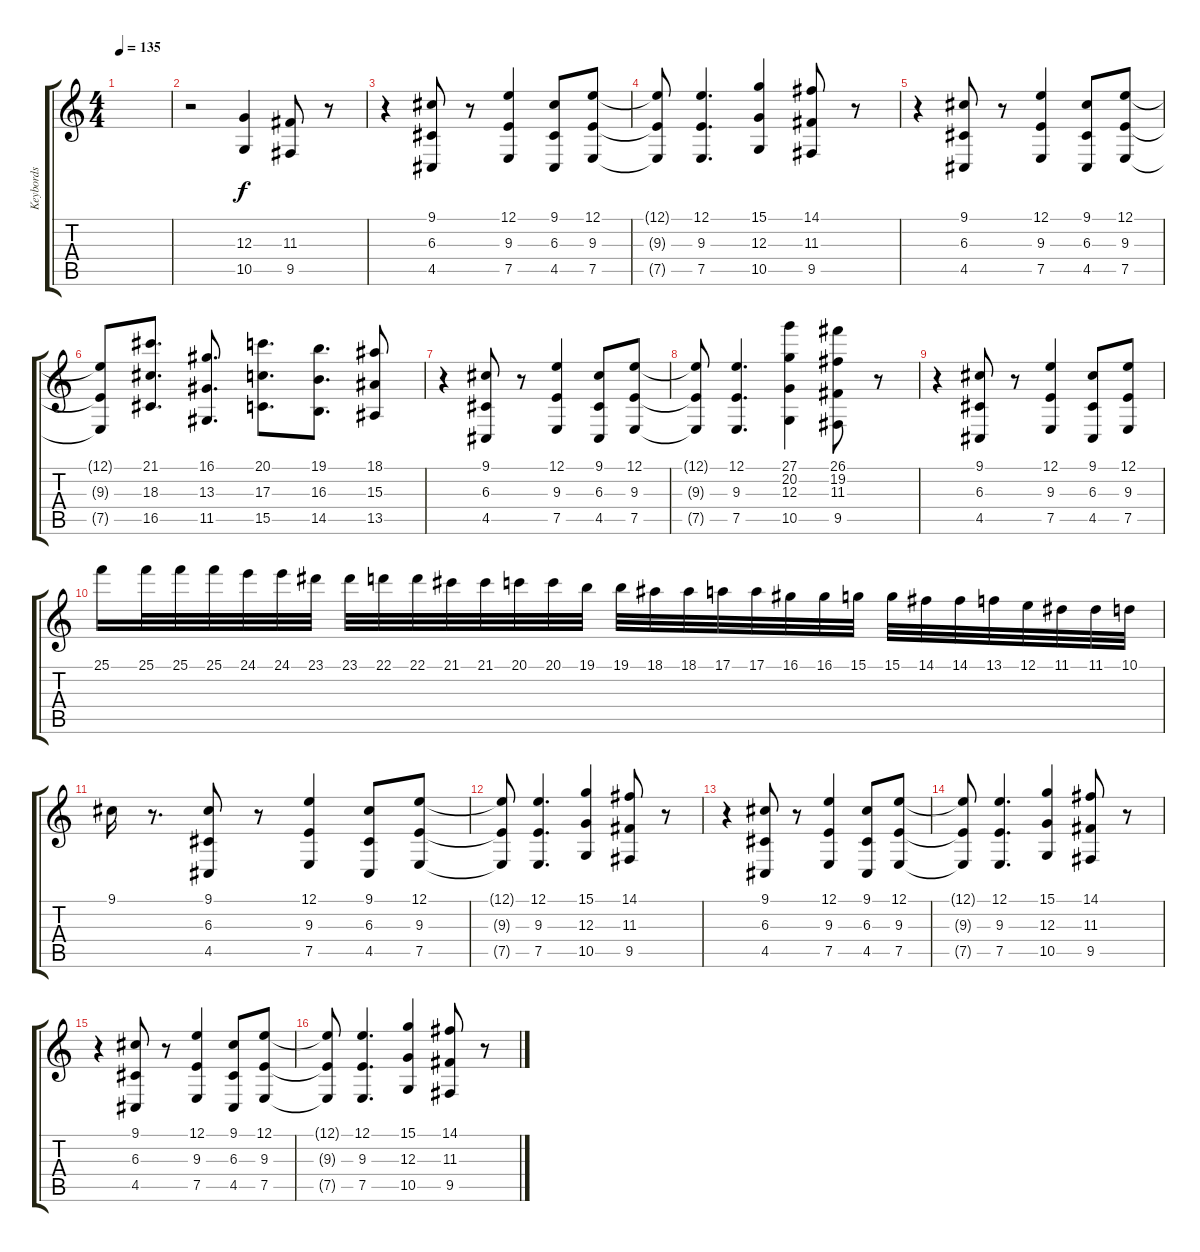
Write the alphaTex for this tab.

\track ("Keybords" "Keybords") {instrument stringensemble1}
\staff {score tabs}
\tuning (E4 B3 G3 D3 A2 E2) {hide}
\ts (4 4)
\tempo 135
\clef g2
\ks c
|
r.2 (12.3 10.5).4 (11.3 9.5).8 r.8 |
r.4 (9.1 6.3 4.5).8{volume 14} r.8 (12.1 9.3 7.5).4 (9.1 6.3 4.5).8 (12.1 9.3 7.5).8 |
(12.1{t} 9.3{t} 7.5{t}).8 (12.1 9.3 7.5).4{d} (15.1 12.3 10.5).4{volume 16} (14.1 11.3 9.5).8 r.8 |
r.4 (9.1 6.3 4.5).8{volume 14} r.8 (12.1 9.3 7.5).4 (9.1 6.3 4.5).8 (12.1 9.3 7.5).8 |
(12.1{t} 9.3{t} 7.5{t}).8 (21.1 18.3 16.5).8{d volume 16} (16.1 13.3 11.5).8{d} (20.1 17.3 15.5).8{d} (19.1 16.3 14.5).8{d} (18.1 15.3 13.5).8 |
r.4 (9.1 6.3 4.5).8{volume 14} r.8 (12.1 9.3 7.5).4 (9.1 6.3 4.5).8 (12.1 9.3 7.5).8 |
(12.1{t} 9.3{t} 7.5{t}).8 (12.1 9.3 7.5).4{d} (27.1 20.2 12.3 10.5).4{volume 16} (26.1 19.2 11.3 9.5).8 r.8 |
r.4 (9.1 6.3 4.5).8{volume 14} r.8 (12.1 9.3 7.5).4 (9.1 6.3 4.5).8 (12.1 9.3 7.5).8 |
25.1.16{volume 16} 25.1.32{volume 10} 25.1.32 25.1.32 24.1.32 24.1.32 23.1.32 23.1.32 22.1.32 22.1.32 21.1.32 21.1.32 20.1.32 20.1.32 19.1.32 19.1.32 18.1.32 18.1.32 17.1.32 17.1.32 16.1.32 16.1.32 15.1.32 15.1.32 14.1.32 14.1.32 13.1.32 12.1.32 11.1.32 11.1.32 10.1.32 |
9.1.16 r.8{d} (9.1 6.3 4.5).8{volume 14} r.8 (12.1 9.3 7.5).4 (9.1 6.3 4.5).8 (12.1 9.3 7.5).8 |
(12.1{t} 9.3{t} 7.5{t}).8 (12.1 9.3 7.5).4{d} (15.1 12.3 10.5).4{volume 16} (14.1 11.3 9.5).8 r.8 |
r.4 (9.1 6.3 4.5).8{volume 14} r.8 (12.1 9.3 7.5).4 (9.1 6.3 4.5).8 (12.1 9.3 7.5).8 |
(12.1{t} 9.3{t} 7.5{t}).8 (12.1 9.3 7.5).4{d} (15.1 12.3 10.5).4{volume 16} (14.1 11.3 9.5).8 r.8 |
r.4 (9.1 6.3 4.5).8{volume 14} r.8 (12.1 9.3 7.5).4 (9.1 6.3 4.5).8 (12.1 9.3 7.5).8 |
(12.1{t} 9.3{t} 7.5{t}).8 (12.1 9.3 7.5).4{d} (15.1 12.3 10.5).4{volume 16} (14.1 11.3 9.5).8 r.8
